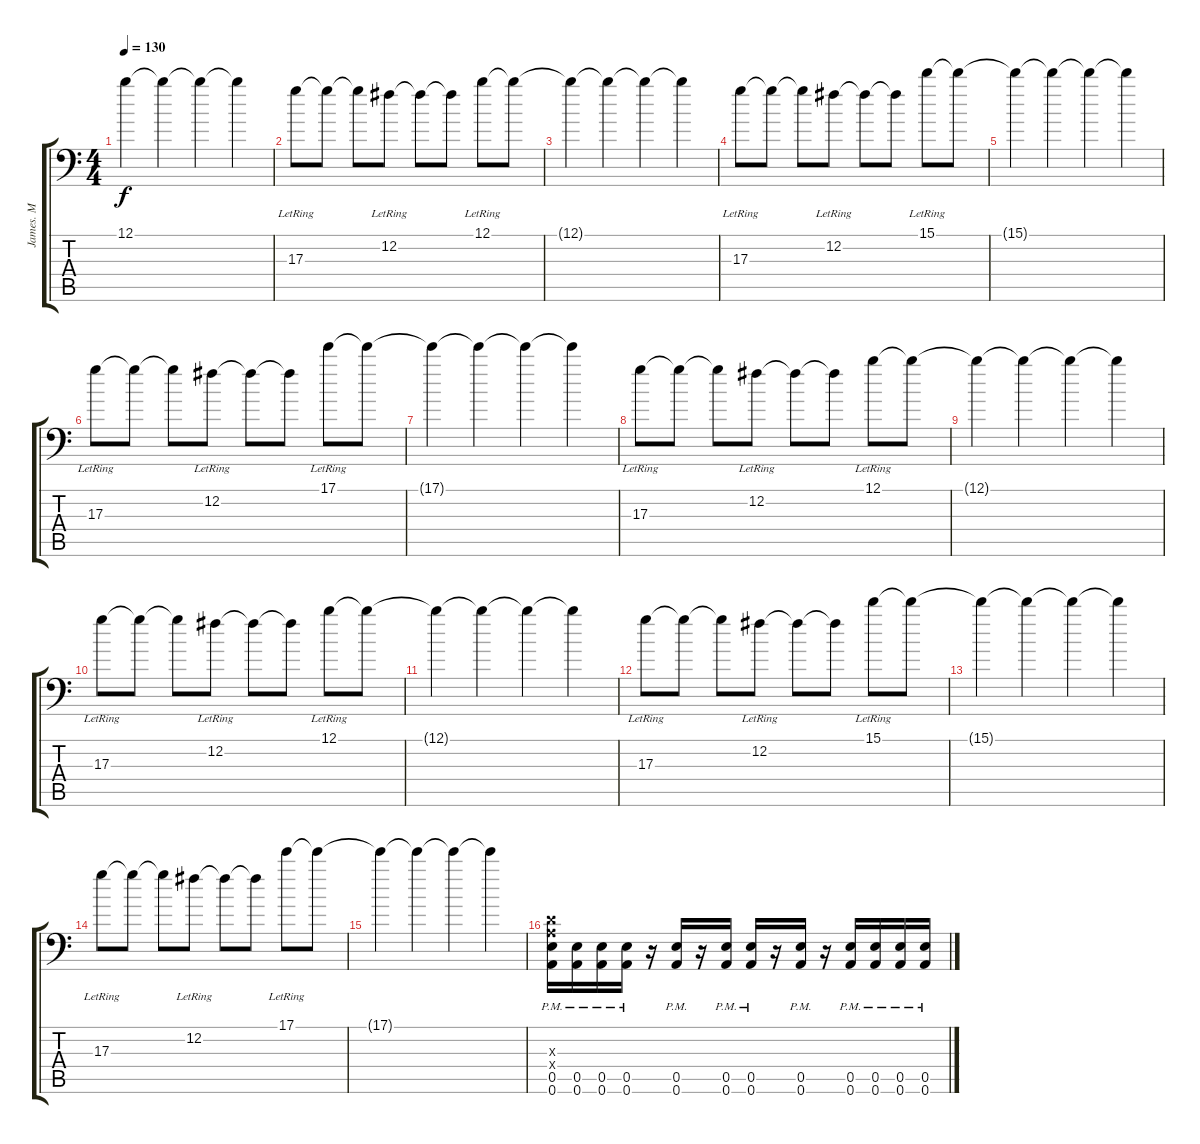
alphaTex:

\track ("James. M" "James. M") {instrument distortionguitar}
\staff {score tabs}
\tuning (B3 Gb3 D3 A2 E2 A1) {hide}
\ts (4 4)
\tempo 130
\clef f4
\ks c
12.1{t}.4{dy f} 12.1{t}.4 12.1{t}.4 12.1{t}.4 |
17.3{lr}.8{instrument distortionguitar} 17.3{t}.8 17.3{t}.8 12.2{lr}.8 12.2{t}.8 12.2{t}.8 12.1{lr}.8 12.1{t}.8 |
12.1{t}.4 12.1{t}.4 12.1{t}.4 12.1{t}.4 |
17.3{lr}.8{instrument distortionguitar} 17.3{t}.8 17.3{t}.8 12.2{lr}.8 12.2{t}.8 12.2{t}.8 15.1{lr}.8 15.1{t}.8 |
15.1{t}.4 15.1{t}.4 15.1{t}.4 15.1{t}.4 |
17.3{lr}.8{instrument distortionguitar} 17.3{t}.8 17.3{t}.8 12.2{lr}.8 12.2{t}.8 12.2{t}.8 17.1{lr}.8 17.1{t}.8 |
17.1{t}.4 17.1{t}.4 17.1{t}.4 17.1{t}.4 |
17.3{lr}.8{instrument distortionguitar} 17.3{t}.8 17.3{t}.8 12.2{lr}.8 12.2{t}.8 12.2{t}.8 12.1{lr}.8 12.1{t}.8 |
12.1{t}.4 12.1{t}.4 12.1{t}.4 12.1{t}.4 |
17.3{lr}.8{instrument distortionguitar} 17.3{t}.8 17.3{t}.8 12.2{lr}.8 12.2{t}.8 12.2{t}.8 12.1{lr}.8 12.1{t}.8 |
12.1{t}.4 12.1{t}.4 12.1{t}.4 12.1{t}.4 |
17.3{lr}.8{instrument distortionguitar} 17.3{t}.8 17.3{t}.8 12.2{lr}.8 12.2{t}.8 12.2{t}.8 15.1{lr}.8 15.1{t}.8 |
15.1{t}.4 15.1{t}.4 15.1{t}.4 15.1{t}.4 |
17.3{lr}.8{instrument distortionguitar} 17.3{t}.8 17.3{t}.8 12.2{lr}.8 12.2{t}.8 12.2{t}.8 17.1{lr}.8 17.1{t}.8 |
17.1{t}.4 17.1{t}.4 17.1{t}.4 17.1{t}.4 |
(0.3{x} 0.4{x} 0.5{pm} 0.6{pm}).16{instrument distortionguitar} (0.5{pm} 0.6{pm}).16 (0.5{pm} 0.6{pm}).16 (0.5{pm} 0.6{pm}).16 r.16 (0.5{pm} 0.6{pm}).16 r.16 (0.5{pm} 0.6{pm}).16 (0.5{pm} 0.6{pm}).16 r.16 (0.5{pm} 0.6{pm}).16 r.16 (0.5{pm} 0.6{pm}).16 (0.5{pm} 0.6{pm}).16 (0.5{pm} 0.6{pm}).16 (0.5{pm} 0.6{pm}).16
